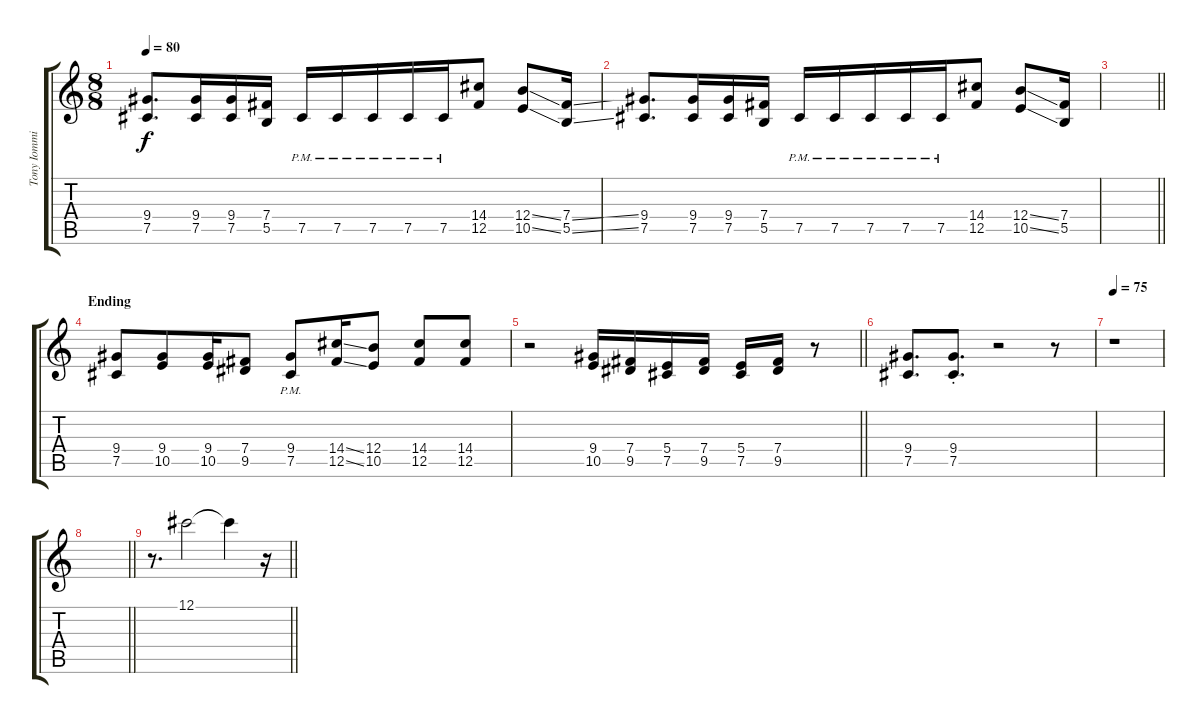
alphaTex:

\track ("Tony Iommi (Guitar)" "Tony Iommi") {instrument distortionguitar}
\staff {score tabs}
\tuning (Db4 Ab3 E3 B2 Gb2 Db2) {hide}
\ts (8 8)
\tempo 80
\clef g2
\ks c
(9.4 7.5).8{d dy f} (9.4 7.5).16 (9.4 7.5).16 (7.4 5.5).16 7.5{pm}.16 7.5{pm}.16 7.5{pm}.16 7.5{pm}.16 7.5{pm}.16 (14.4 12.5).8 (12.4{ss} 10.5{ss}).8 (7.4{ss} 5.5{ss}).16 |
(9.4 7.5).8{d} (9.4 7.5).16 (9.4 7.5).16 (7.4 5.5).16 7.5{pm}.16 7.5{pm}.16 7.5{pm}.16 7.5{pm}.16 7.5{pm}.16 (14.4 12.5).8 (12.4{ss} 10.5{ss}).8 (7.4 5.5).16 |
\barLineRight lightlight
|
\section ("" "Ending ")
(9.4 7.5).8 (9.4 10.5).8 (9.4 10.5).16 (7.4 9.5).8 (9.4{pm} 7.5{pm}).8 (14.4{ss} 12.5{ss}).16 (12.4 10.5).8 (14.4 12.5).8 (14.4 12.5).8 |
\barLineRight lightlight
r.2 (9.4 10.5).16 (7.4 9.5).16 (5.4 7.5).16 (7.4 9.5).16 (5.4 7.5).16 (7.4 9.5).16 r.8 |
(9.4 7.5).8{d} (9.4{st} 7.5{st}).8{d} r.2 r.8 |
\tempo 75
r.1 |
\barLineRight lightlight
|
\barLineRight lightlight
r.8{d} 12.1.2 12.1{t}.4 r.16
